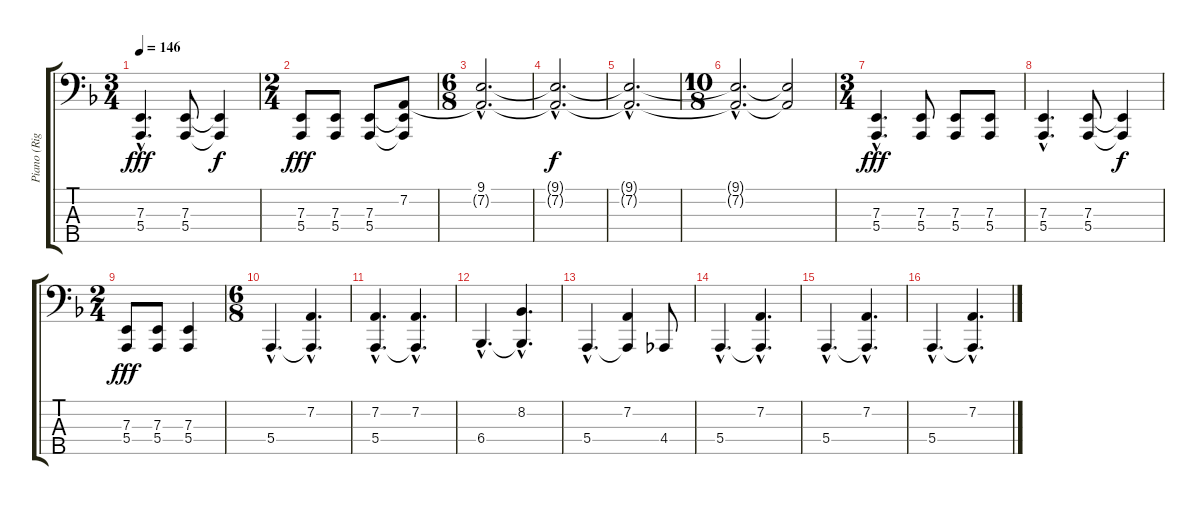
\track ("Piano (Right Hand)" "Piano (Rig") {instrument acousticgrandpiano}
\staff {score tabs}
\tuning (G2 D2 A1 E1 B0) {hide}
\ts (3 4)
\tempo 146
\clef f4
\ks f
(7.3{hac} 5.4{hac}).4{d dy fff} (7.3 5.4).8 (7.3{t} 5.4{t}).4{dy f} |
\ts (2 4)
(7.3 5.4).8{dy fff} (7.3 5.4).8 (7.3 5.4).8 (7.2 7.3{t} 5.4{t}).8 |
\ts (6 8)
(9.1{hac} 7.2{hac t}).2{d} |
(9.1{hac t} 7.2{hac t}).2{d dy f} |
(9.1{hac t} 7.2{hac t}).2{d} |
\ts (10 8)
(9.1{hac t} 7.2{hac t}).2{d} (9.1{t} 7.2{t}).2 |
\ts (3 4)
(7.3{hac} 5.4{hac}).4{d dy fff} (7.3 5.4).8 (7.3 5.4).8 (7.3 5.4).8 |
(7.3{hac} 5.4{hac}).4{d} (7.3 5.4).8 (7.3{t} 5.4{t}).4{dy f} |
\ts (2 4)
(7.3 5.4).8{dy fff} (7.3 5.4).8 (7.3 5.4).4 |
\ts (6 8)
5.4{hac}.4{d} (7.2{hac} 5.4{hac t}).4{d} |
(7.2{hac} 5.4{hac}).4{d} (7.2{hac} 5.4{hac t}).4{d} |
6.4{hac}.4{d} (8.2{hac} 6.4{hac t}).4{d} |
5.4{hac}.4{d} (7.2 5.4{t}).4 4.4.8 |
5.4{hac}.4{d} (7.2{hac} 5.4{hac t}).4{d} |
5.4{hac}.4{d} (7.2{hac} 5.4{hac t}).4{d} |
5.4{hac}.4{d} (7.2{hac} 5.4{hac t}).4{d}
